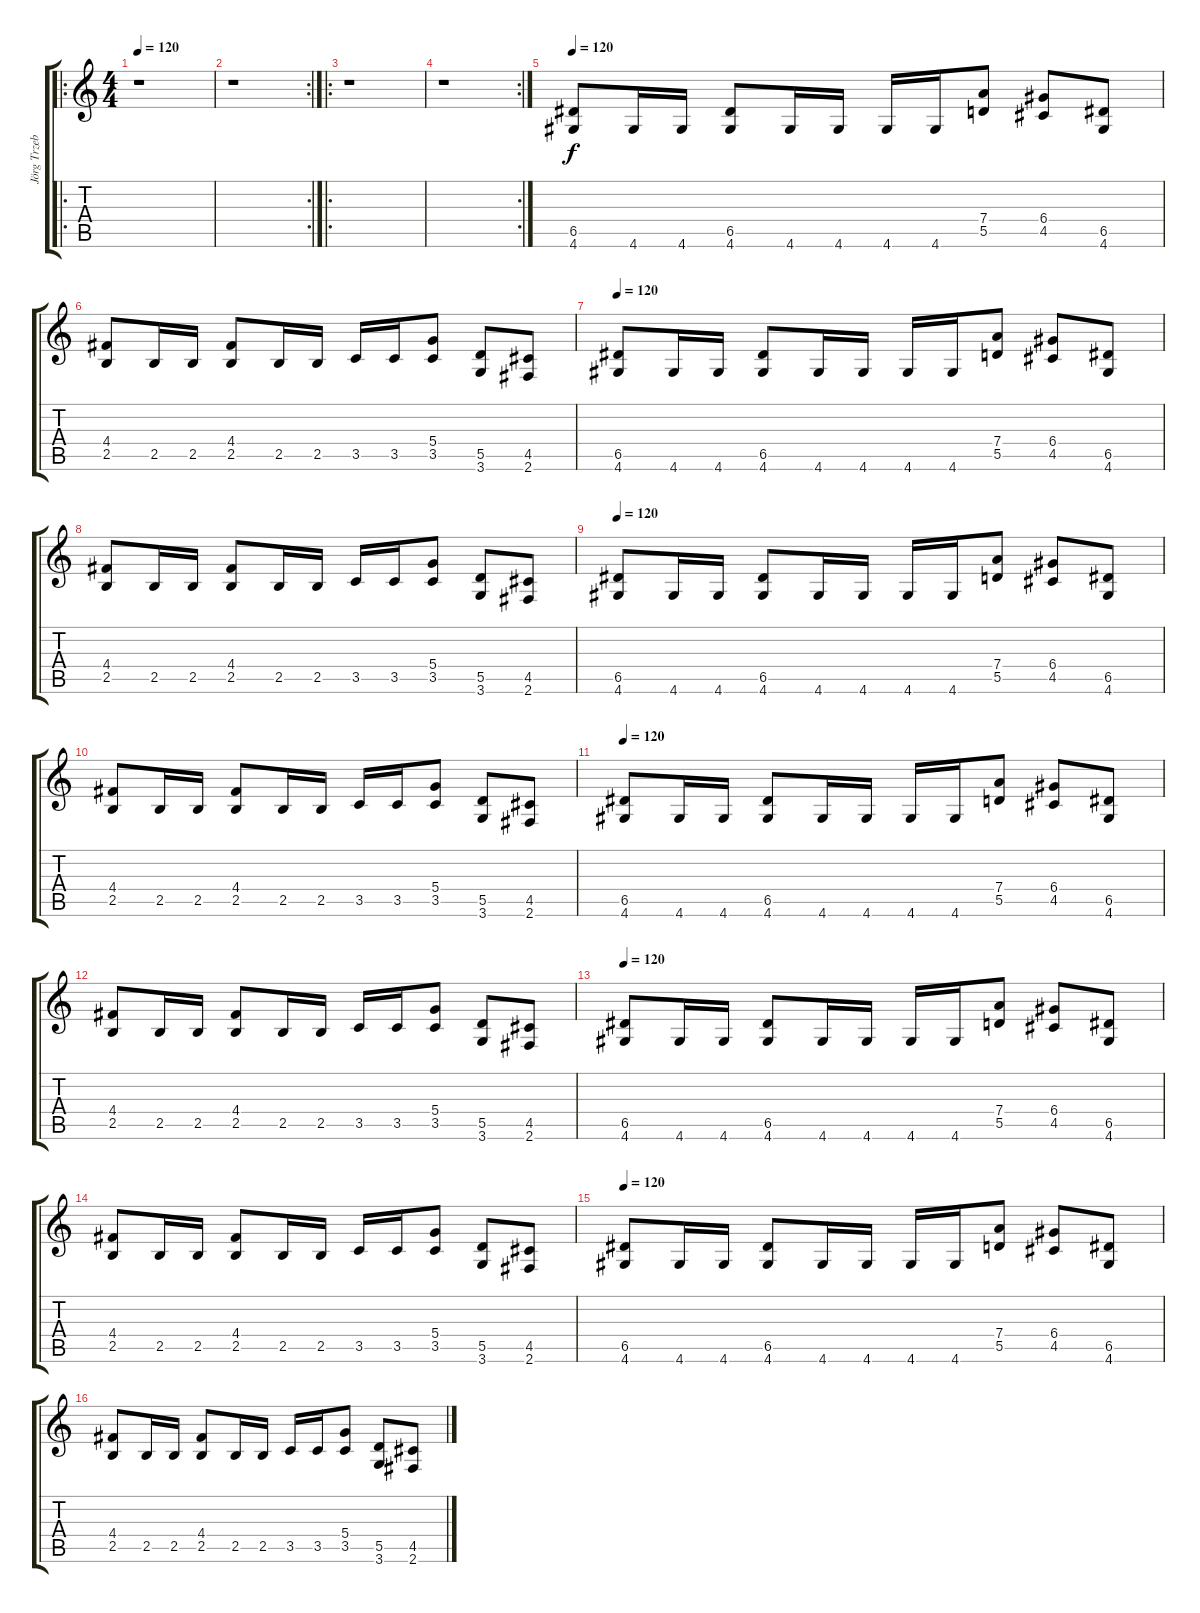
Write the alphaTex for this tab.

\track ("Jörg Trzebiatowsky" "Jörg Trzeb") {instrument overdrivenguitar}
\staff {score tabs}
\tuning (E4 B3 G3 D3 A2 E2) {hide}
\ro
\ts (4 4)
\tempo 120
\clef g2
\ks c
r.1{dy f instrument overdrivenguitar} |
\rc 2
r.1 |
\ro
r.1 |
\rc 2
r.1 |
\tempo 120
(6.5 4.6).8 4.6.16 4.6.16 (6.5 4.6).8 4.6.16 4.6.16 4.6.16 4.6.16 (7.4 5.5).8 (6.4 4.5).8 (6.5 4.6).8 |
(4.4 2.5).8 2.5.16 2.5.16 (4.4 2.5).8 2.5.16 2.5.16 3.5.16 3.5.16 (5.4 3.5).8 (5.5 3.6).8 (4.5 2.6).8 |
\tempo 120
(6.5 4.6).8 4.6.16 4.6.16 (6.5 4.6).8 4.6.16 4.6.16 4.6.16 4.6.16 (7.4 5.5).8 (6.4 4.5).8 (6.5 4.6).8 |
(4.4 2.5).8 2.5.16 2.5.16 (4.4 2.5).8 2.5.16 2.5.16 3.5.16 3.5.16 (5.4 3.5).8 (5.5 3.6).8 (4.5 2.6).8 |
\tempo 120
(6.5 4.6).8 4.6.16 4.6.16 (6.5 4.6).8 4.6.16 4.6.16 4.6.16 4.6.16 (7.4 5.5).8 (6.4 4.5).8 (6.5 4.6).8 |
(4.4 2.5).8 2.5.16 2.5.16 (4.4 2.5).8 2.5.16 2.5.16 3.5.16 3.5.16 (5.4 3.5).8 (5.5 3.6).8 (4.5 2.6).8 |
\tempo 120
(6.5 4.6).8 4.6.16 4.6.16 (6.5 4.6).8 4.6.16 4.6.16 4.6.16 4.6.16 (7.4 5.5).8 (6.4 4.5).8 (6.5 4.6).8 |
(4.4 2.5).8 2.5.16 2.5.16 (4.4 2.5).8 2.5.16 2.5.16 3.5.16 3.5.16 (5.4 3.5).8 (5.5 3.6).8 (4.5 2.6).8 |
\tempo 120
(6.5 4.6).8 4.6.16 4.6.16 (6.5 4.6).8 4.6.16 4.6.16 4.6.16 4.6.16 (7.4 5.5).8 (6.4 4.5).8 (6.5 4.6).8 |
(4.4 2.5).8 2.5.16 2.5.16 (4.4 2.5).8 2.5.16 2.5.16 3.5.16 3.5.16 (5.4 3.5).8 (5.5 3.6).8 (4.5 2.6).8 |
\tempo 120
(6.5 4.6).8 4.6.16 4.6.16 (6.5 4.6).8 4.6.16 4.6.16 4.6.16 4.6.16 (7.4 5.5).8 (6.4 4.5).8 (6.5 4.6).8 |
(4.4 2.5).8 2.5.16 2.5.16 (4.4 2.5).8 2.5.16 2.5.16 3.5.16 3.5.16 (5.4 3.5).8 (5.5 3.6).8 (4.5 2.6).8
